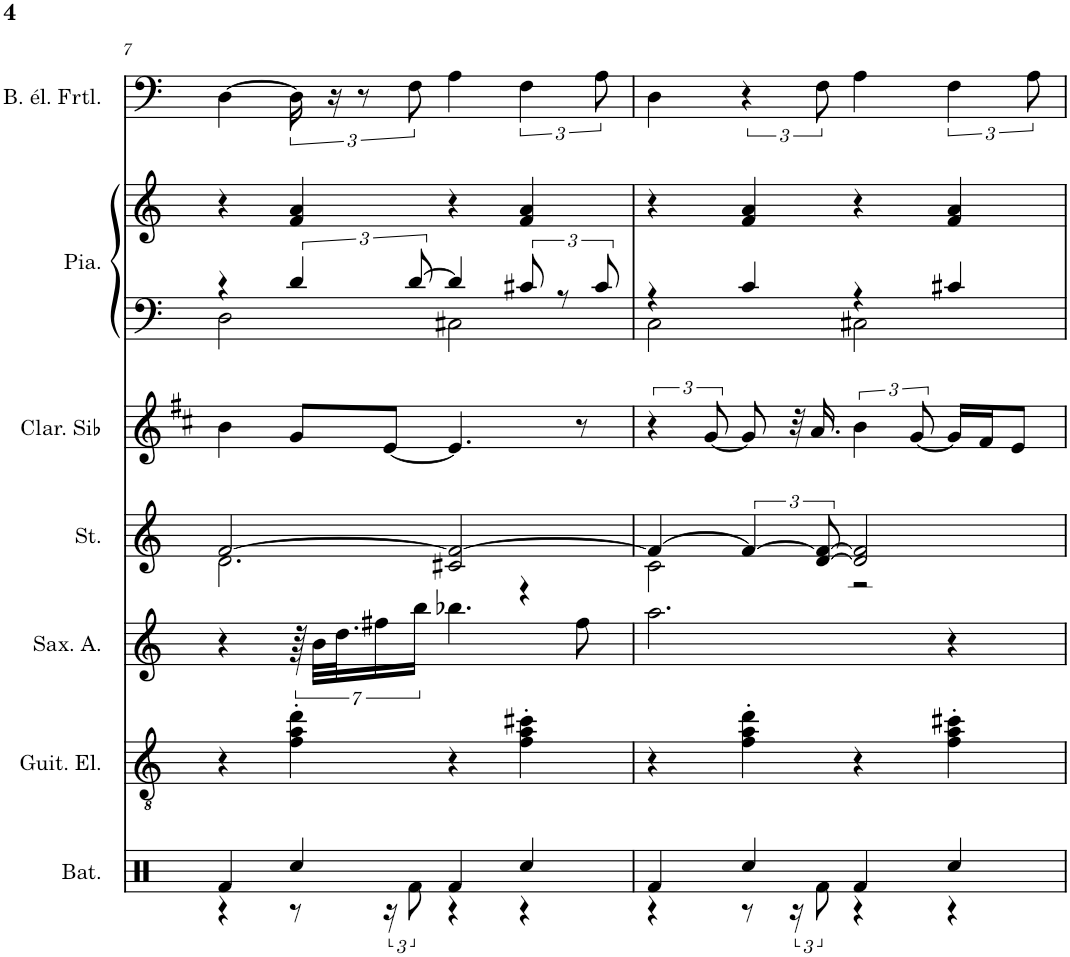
**kern	**kern	**kern	**kern	**kern	**kern	**kern	**kern
*part7	*part6	*part5	*part4	*part3	*part2	*part2	*part1
*staff8	*staff7	*staff6	*staff5	*staff4	*staff3	*staff2	*staff1
*I"Batterie	*I"Guitare électrique	*I"Saxophone Alto	*I"Cordes	*I"Clarinette en Sib	*I"Piano	*	*I"Basse électrique fretless
*I'Bat.	*I'Guit. El.	*I'Sax. A.	*	*I'Clar. Sib	*I'Pia.	*	*I'B. él. Frtl.
!!LO:PB:g=z
*clefX	*clefGv2	*clefG2	*clefG2	*clefG2	*clefF4	*clefG2	*clefF4
*	*	*Trd5c9	*	*Trd1c2	*	*	*Trd7c12
*k[]	*k[]	*k[]	*k[]	*k[f#c#]	*k[]	*k[]	*k[]
*M4/4	*M4/4	*M4/4	*M4/4	*M4/4	*M4/4	*M4/4	*M4/4
=7	=7	=7	=7	=7	=7	=7	=7
*^	*	*	*^	*	*^	*	*
4Rf/	4r	4r	4r	[2f/	2.d\	4b\	4r	2D\	4r	[4D\
4Rcc/	8r	4f\' 4a\' 4dd\'	56r	.	.	8g/L	6d/	.	4f/ 4a/	24D\]
.	.	.	28b\LLL	.	.	.	.	.	.	.
.	.	.	.	.	.	.	.	.	.	24r
.	.	.	28.dd\J	.	.	.	.	.	.	.
.	.	.	.	.	.	.	.	.	.	12r
.	.	.	14ff#X\	.	.	.	.	.	.	.
.	24r	.	.	.	.	[8e/J	.	.	.	.
.	12Rf\	.	.	.	.	.	[12d/	.	.	12F\
.	.	.	14bb\JJ	.	.	.	.	.	.	.
4Rf/	4r	4r	4.bb-X\	2c#X/ 2f/_	.	4.e/]	4d/]	2C#X\	4r	4A\
4Rcc/	4r	4f\' 4a\' 4cc#X\'	.	.	4r	.	12c#X/	.	4f/ 4a/	6F\
.	.	.	.	.	.	.	12r	.	.	.
.	.	.	8ff#\	.	.	8r	.	.	.	.
.	.	.	.	.	.	.	12c#/	.	.	12A\
=8	=8	=8	=8	=8	=8	=8	=8	=8	=8	=8
4Rf/	4r	4r	2.aa\	4f/_	2c\	6r	4r	2C\	4r	4D\
.	.	.	.	.	.	[12g/	.	.	.	.
4Rcc/	8r	4f\' 4a\' 4dd\'	.	6f/_	.	8g/]	4c/	.	4f/ 4a/	6r
.	24r	.	.	.	.	32r	.	.	.	.
.	.	.	.	.	.	16.a/	.	.	.	.
.	12Rf\	.	.	[12d/ 12f/_	.	.	.	.	.	12F\
4Rf/	4r	4r	.	2d/] 2f/]	2r	6b\	4r	2C#X\	4r	4A\
.	.	.	.	.	.	[12g/	.	.	.	.
4Rcc/	4r	4f\' 4a\' 4cc#X\'	4r	.	.	16g/LL]	4c#X/	.	4f/ 4a/	6F\
.	.	.	.	.	.	16f#/J	.	.	.	.
.	.	.	.	.	.	8e/J	.	.	.	.
.	.	.	.	.	.	.	.	.	.	12A\
*v	*v	*	*	*v	*v	*	*v	*v	*	*
=	=	=	=	=	=	=	=
*-	*-	*-	*-	*-	*-	*-	*-
